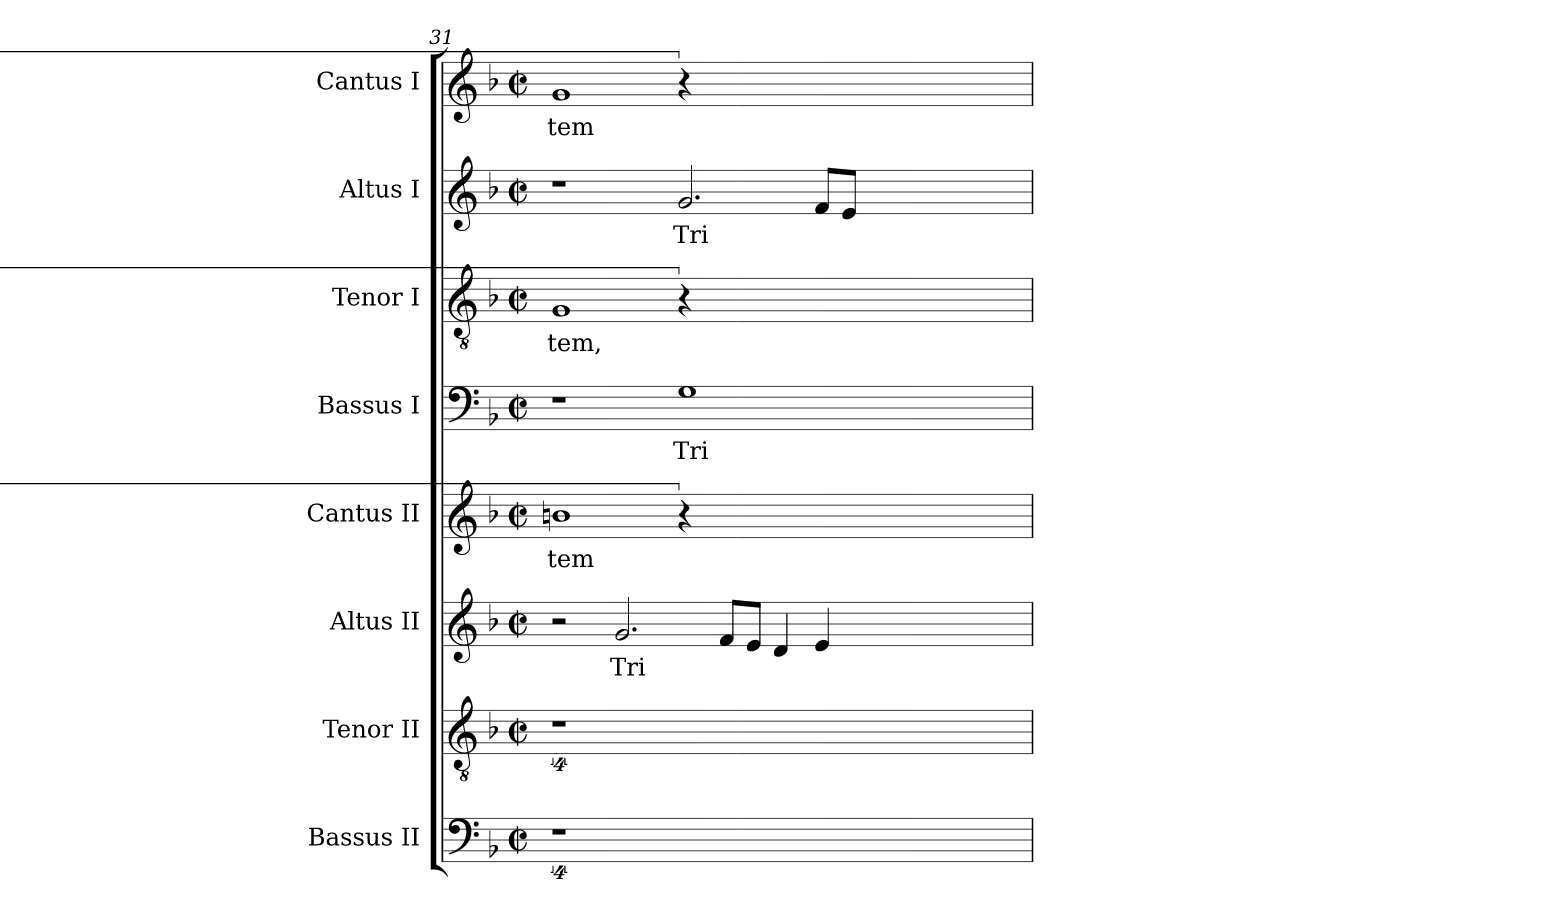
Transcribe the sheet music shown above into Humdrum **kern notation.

**kern	**kern	**kern	**text	**kern	**text	**kern	**text	**kern	**text	**kern	**text	**kern	**text
*part8	*part7	*part6	*part6	*part5	*part5	*part4	*part4	*part3	*part3	*part2	*part2	*part1	*part1
*staff8	*staff7	*staff6	*staff6	*staff5	*staff5	*staff4	*staff4	*staff3	*staff3	*staff2	*staff2	*staff1	*staff1
*I"Bassus II	*I"Tenor II	*I"Altus II	*	*I"Cantus II	*	*I"Bassus I	*	*I"Tenor I	*	*I"Altus I	*	*I"Cantus I	*
*clefF4	*clefGv2	*clefG2	*	*clefG2	*	*clefF4	*	*clefGv2	*	*clefG2	*	*clefG2	*
*k[b-]	*k[b-]	*k[b-]	*	*k[b-]	*	*k[b-]	*	*k[b-]	*	*k[b-]	*	*k[b-]	*
*F:	*F:	*F:	*	*F:	*	*F:	*	*F:	*	*F:	*	*F:	*
*M2/2	*M2/2	*M2/2	*	*M2/2	*	*M2/2	*	*M2/2	*	*M2/2	*	*M2/2	*
*met(c|)	*met(c|)	*met(c|)	*	*met(c|)	*	*met(c|)	*	*met(c|)	*	*met(c|)	*	*met(c|)	*
=31	=31	=31	=31	=31	=31	=31	=31	=31	=31	=31	=31	=31	=31
!	!	!	!	!	!LO:LY:b:cj	!	!	!	!LO:LY:b:cj	!	!	!	!LO:LY:b:cj
4%9r	4%9r	2r	.	1bn	tem	1r	.	1G	tem,	1r	.	1g	tem
!	!	!	!LO:LY:b	!	!	!	!	!	!	!	!	!	!
.	.	2.g/	Tri	.	.	.	.	.	.	.	.	.	.
!	!	!	!	!LO:N:vis=1	!	!	!LO:LY:b:cj	!LO:N:vis=1	!	!	!LO:LY:b	!LO:N:vis=1	!
.	.	.	.	4%9r	.	1G	Tri-	4%9r	.	2.g/	Tri	4%9r	.
.	.	8f/L	.	.	.	.	.	.	.	.	.	.	.
.	.	8e/J	.	.	.	.	.	.	.	.	.	.	.
.	.	4d/	.	.	.	.	.	.	.	.	.	.	.
.	.	4e/	.	.	.	.	.	.	.	8f/L	.	.	.
.	.	.	.	.	.	.	.	.	.	8e/J	.	.	.
.	.	1ryy	.	.	.	1ryy	.	.	.	1ryy	.	.	.
1ryy	1ryy	.	.	.	.	.	.	.	.	.	.	.	.
.	.	4ryy	.	.	.	4ryy	.	.	.	4ryy	.	.	.
=	=	=	=	=	=	=	=	=	=	=	=	=	=
*-	*-	*-	*-	*-	*-	*-	*-	*-	*-	*-	*-	*-	*-
